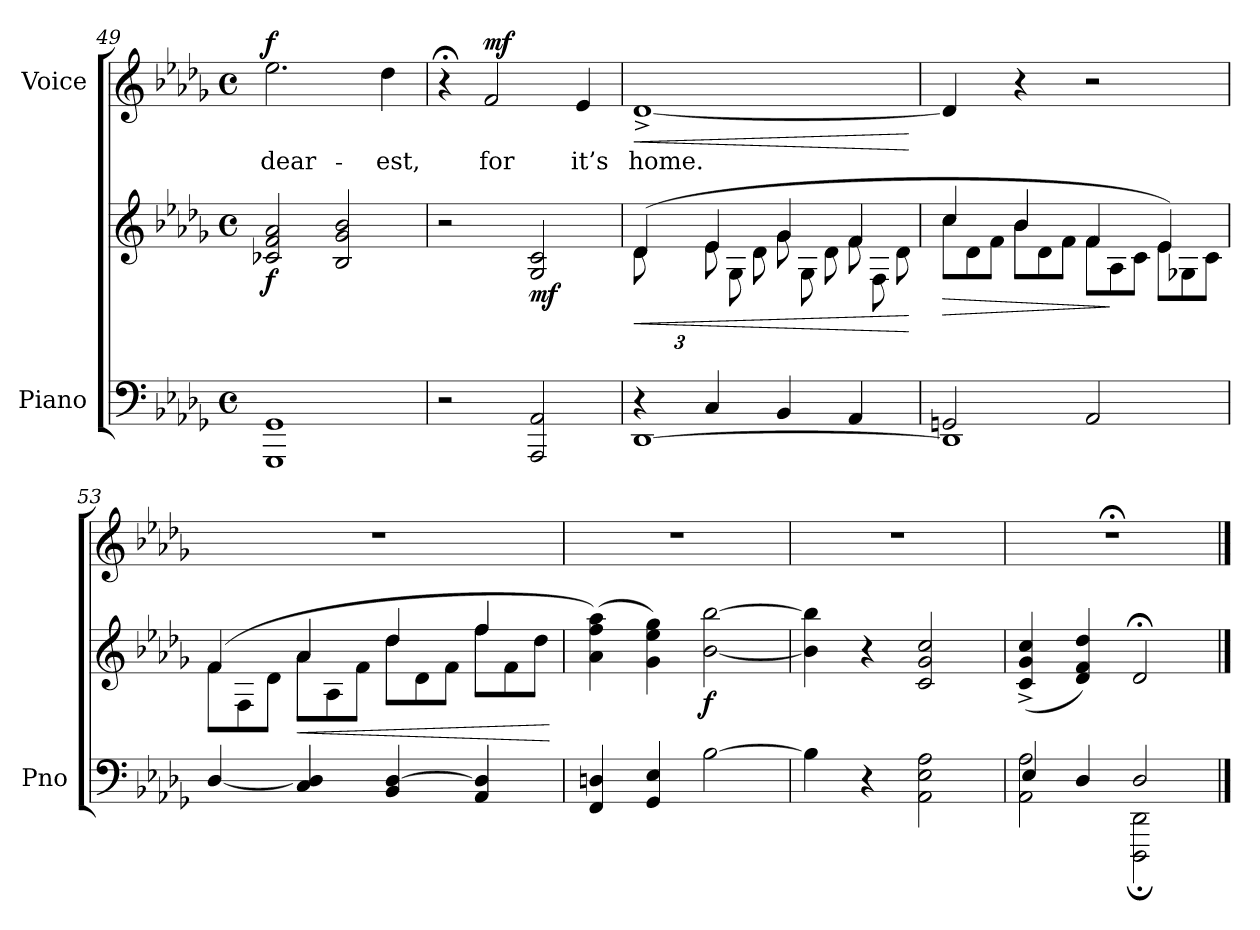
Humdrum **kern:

**kern	**kern	**dynam	**kern	**text	**dynam
*part2	*part2	*part2	*part1	*part1	*part1
*staff3	*staff2	*staff2/3	*staff1	*staff1	*staff1
*I"Piano	*	*	*I"Voice	*	*
*I'Pno	*	*	*	*	*
*clefF4	*clefG2	*	*clefG2	*	*
*k[b-e-a-d-g-]	*k[b-e-a-d-g-]	*	*k[b-e-a-d-g-]	*	*
*M4/4	*M4/4	*	*M4/4	*	*
*met(c)	*met(c)	*	*met(c)	*	*
*MM136	*MM136	*	*MM136	*	*
=49	=49	=49	=49	=49	=49
!	!	!LO:DY:b	!	!LO:LY:b	!LO:DY:a
1GGG- 1GG-	2c-X/ 2f/ 2a-/	f	2.ee-\	dear-	f
.	2B-/ 2g-/ 2b-/	.	.	.	.
!	!	!	!	!LO:LY:b	!
.	.	.	4dd-\	-est,	.
=50	=50	=50	=50	=50	=50
2r	2r	.	4r;<	.	.
!	!	!	!	!LO:LY:b	!LO:DY:a
.	.	.	2f/	for	mf
!	!	!LO:DY:b	!	!	!
2AAA-/ 2AA-/	2G-/ 2c/	mf	.	.	.
!	!	!	!	!LO:LY:b	!
.	.	.	4e-/	it’s	.
=51	=51	=51	=51	=51	=51
*^	*	*	*	*	*
*	*^	*	*	*	*	*
!	!	!	!	!LO:HP:b	!	!	!
*	*	*	*^	*	*	*	*
*	*	*	*	*Xtuplet	*	*	*	*
*v	*v	*v	*	*	*	*	*	*
*	*v	*v	*	*	*	*
*	*	*	*MM142	*	*
*^	*^	*	*	*	*
*	*^	*	*	*	*	*	*
!	!	!	!	!	!	!	!LO:LY:b	!LO:HP:b
12ryy	4r	[1DD-	(>4d-/	12d-\L	<	[1d-^	home.	<
12F/	.	.	.	6ryy	.	.	.	.
12A-/J	.	.	.	.	.	.	.	.
2.ryy	4C/	.	4e-/	12e-\L	.	.	.	.
.	.	.	.	12G-\	.	.	.	.
.	.	.	.	12d-\J	.	.	.	.
.	4BB-/	.	4g-/	12g-\L	.	.	.	.
.	.	.	.	12G-\	.	.	.	.
.	.	.	.	12d-\J	.	.	.	.
.	4AA-/	.	4f/	12f\L	.	.	.	.
.	.	.	.	12F\	.	.	.	.
.	.	.	.	12d-\J	.	.	.	.
*v	*v	*v	*	*	*	*	*	*
*	*v	*v	*	*	*	*
.	.	[	.	.	[
!!LO:LB:g=z
=52	=52	=52	=52	=52	=52
*^	*	*	*	*	*
!	!	!	!LO:HP:b	!	!	!
*	*	*^	*	*	*	*
2GGn/	1DD-]	4cc/	12cc\L	>	4d-/]	.	.
.	.	.	12d-\	.	.	.	.
.	.	.	12f\J	.	.	.	.
.	.	4b-/	12b-\L	.	4r	.	.
.	.	.	12d-\	.	.	.	.
.	.	.	12f\J	.	.	.	.
2AA-/	.	4f/	12f\L	.	2r	.	.
.	.	.	12A-\	]	.	.	.
.	.	.	12c\J	.	.	.	.
.	.	4e-/)	12e-\L	.	.	.	.
.	.	.	12G-X\	.	.	.	.
.	.	.	12c\J	.	.	.	.
*v	*v	*	*	*	*	*	*
=53	=53	=53	=53	=53	=53	=53
*	*	*	*	*MM140	*	*
[4D-/	(>4f/	12f\L	.	1r	.	.
.	.	12F\	.	.	.	.
.	.	12d-\J	.	.	.	.
!	!	!	!LO:HP:b	!	!	!
4C/ 4D-/]	4a-/	12a-\L	<	.	.	.
.	.	12A-\	.	.	.	.
.	.	12f\J	.	.	.	.
4BB-/ [4D-/	4dd-/	12dd-\L	.	.	.	.
.	.	12d-\	.	.	.	.
.	.	12f\J	.	.	.	.
4AA-/ 4D-/]	4ff/	12ff\L	.	.	.	.
.	.	12f\	.	.	.	.
.	.	12dd-\J	.	.	.	.
*	*v	*v	*	*	*	*
.	.	[	.	.	.
=54	=54	=54	=54	=54	=54
4FF/ 4Dn/	(>4a-\ 4ff\ 4aa-\)	.	1r	.	.
4GG-/ 4E-/	4g-\ 4ee-\ 4gg-\)	.	.	.	.
!	!	!LO:DY:b	!	!	!
[2B-\	[2b-\ [2bb-\	f	.	.	.
=55	=55	=55	=55	=55	=55
4B-\]	4b-\] 4bb-\]	.	1r	.	.
4r	4r	.	.	.	.
2AA-\ 2E-\ 2A-\	2c/ 2g-/ 2cc/	.	.	.	.
=56	=56	=56	=56	=56	=56
*^	*	*	*	*	*
*	*^	*	*	*	*	*
2ryy	2AA-\ 2A-\	4E-/	(>4c/^ 4g-/^ 4cc/^	.	1r;<	.	.
.	.	4D-/	4d-/ 4f/ 4dd-/)	.	.	.	.
2D-/	2DDD-\; 2DD-\;	2ryy	2d-;</	.	.	.	.
*v	*v	*v	*	*	*	*	*
==	==	==	==	==	==
*-	*-	*-	*-	*-	*-
